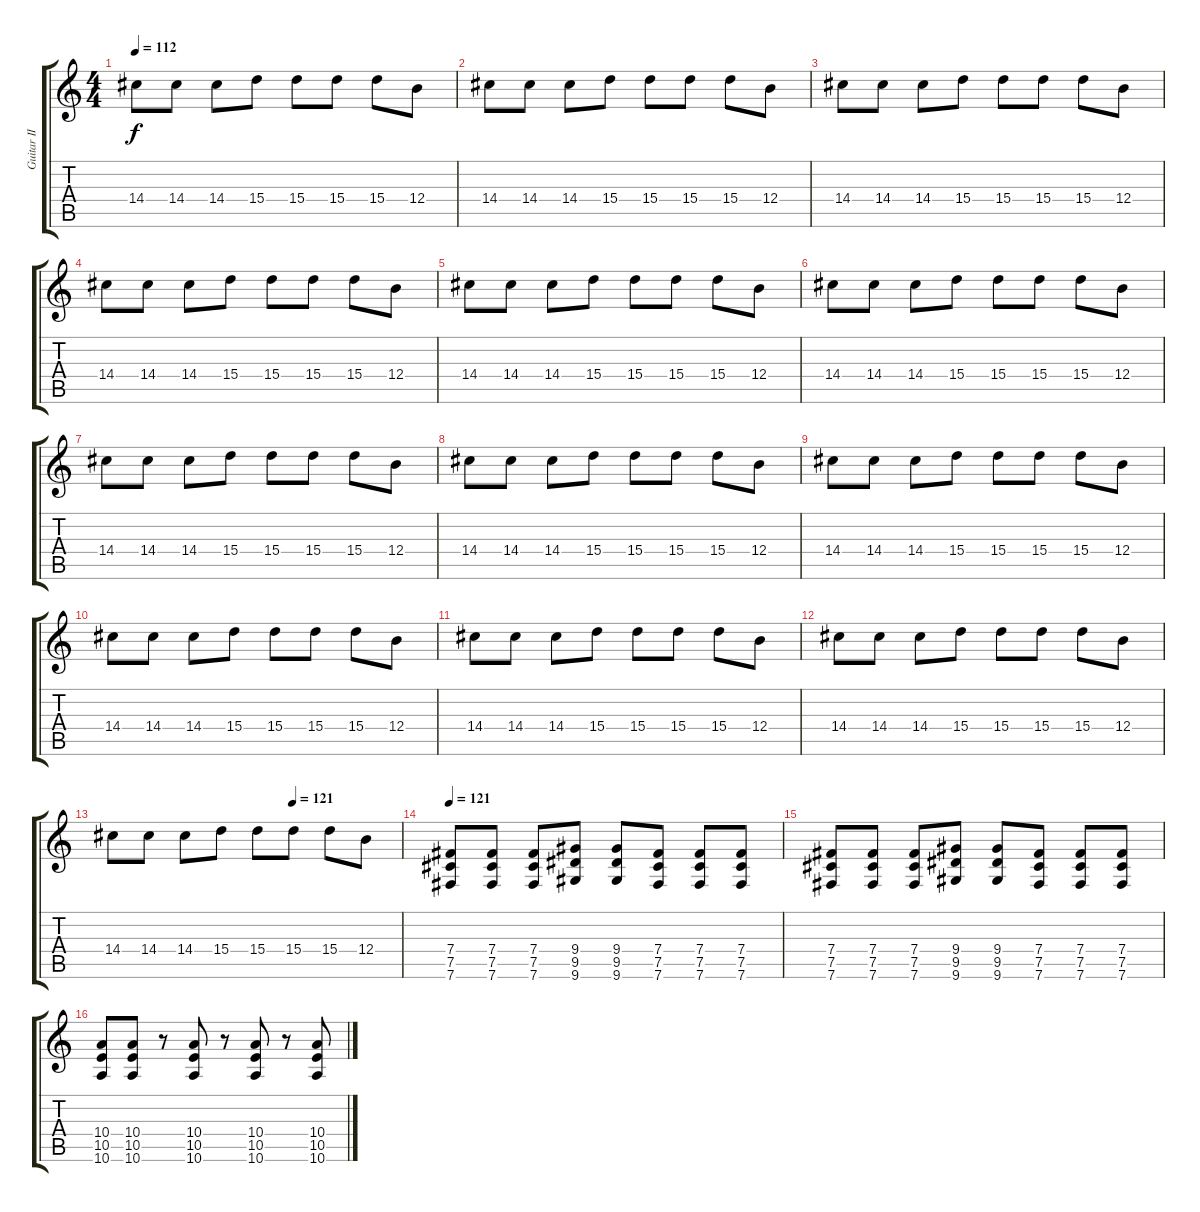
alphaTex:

\track ("Guitar II [Mike Gallagher]" "Guitar II ") {instrument distortionguitar}
\staff {score tabs}
\tuning (Db4 Ab3 E3 B2 Gb2 B1) {hide}
\ts (4 4)
\tempo 112
\clef g2
\ks c
14.4.8{dy f} 14.4.8 14.4.8 15.4.8 15.4.8 15.4.8 15.4.8 12.4.8 |
14.4.8 14.4.8 14.4.8 15.4.8 15.4.8 15.4.8 15.4.8 12.4.8 |
14.4.8 14.4.8 14.4.8 15.4.8 15.4.8 15.4.8 15.4.8 12.4.8 |
14.4.8 14.4.8 14.4.8 15.4.8 15.4.8 15.4.8 15.4.8 12.4.8 |
14.4.8 14.4.8 14.4.8 15.4.8 15.4.8 15.4.8 15.4.8 12.4.8 |
14.4.8{volume 8} 14.4.8 14.4.8 15.4.8 15.4.8 15.4.8 15.4.8 12.4.8 |
14.4.8 14.4.8 14.4.8 15.4.8 15.4.8 15.4.8 15.4.8 12.4.8 |
14.4.8 14.4.8 14.4.8 15.4.8 15.4.8 15.4.8 15.4.8 12.4.8 |
14.4.8 14.4.8 14.4.8 15.4.8 15.4.8 15.4.8 15.4.8 12.4.8 |
14.4.8 14.4.8 14.4.8 15.4.8 15.4.8 15.4.8 15.4.8 12.4.8 |
14.4.8 14.4.8 14.4.8 15.4.8 15.4.8 15.4.8 15.4.8 12.4.8 |
14.4.8 14.4.8 14.4.8 15.4.8 15.4.8 15.4.8 15.4.8 12.4.8 |
\tempo (121 0.625)
14.4.8 14.4.8 14.4.8 15.4.8 15.4.8 15.4.8 15.4.8 12.4.8 |
\tempo 121
(7.4 7.5 7.6).8{volume 16 balance 8} (7.4 7.5 7.6).8 (7.4 7.5 7.6).8 (9.4 9.5 9.6).8 (9.4 9.5 9.6).8 (7.4 7.5 7.6).8 (7.4 7.5 7.6).8 (7.4 7.5 7.6).8 |
(7.4 7.5 7.6).8 (7.4 7.5 7.6).8 (7.4 7.5 7.6).8 (9.4 9.5 9.6).8 (9.4 9.5 9.6).8 (7.4 7.5 7.6).8 (7.4 7.5 7.6).8 (7.4 7.5 7.6).8 |
(10.4 10.5 10.6).8 (10.4 10.5 10.6).8 r.8 (10.4 10.5 10.6).8 r.8 (10.4 10.5 10.6).8 r.8 (10.4 10.5 10.6).8
